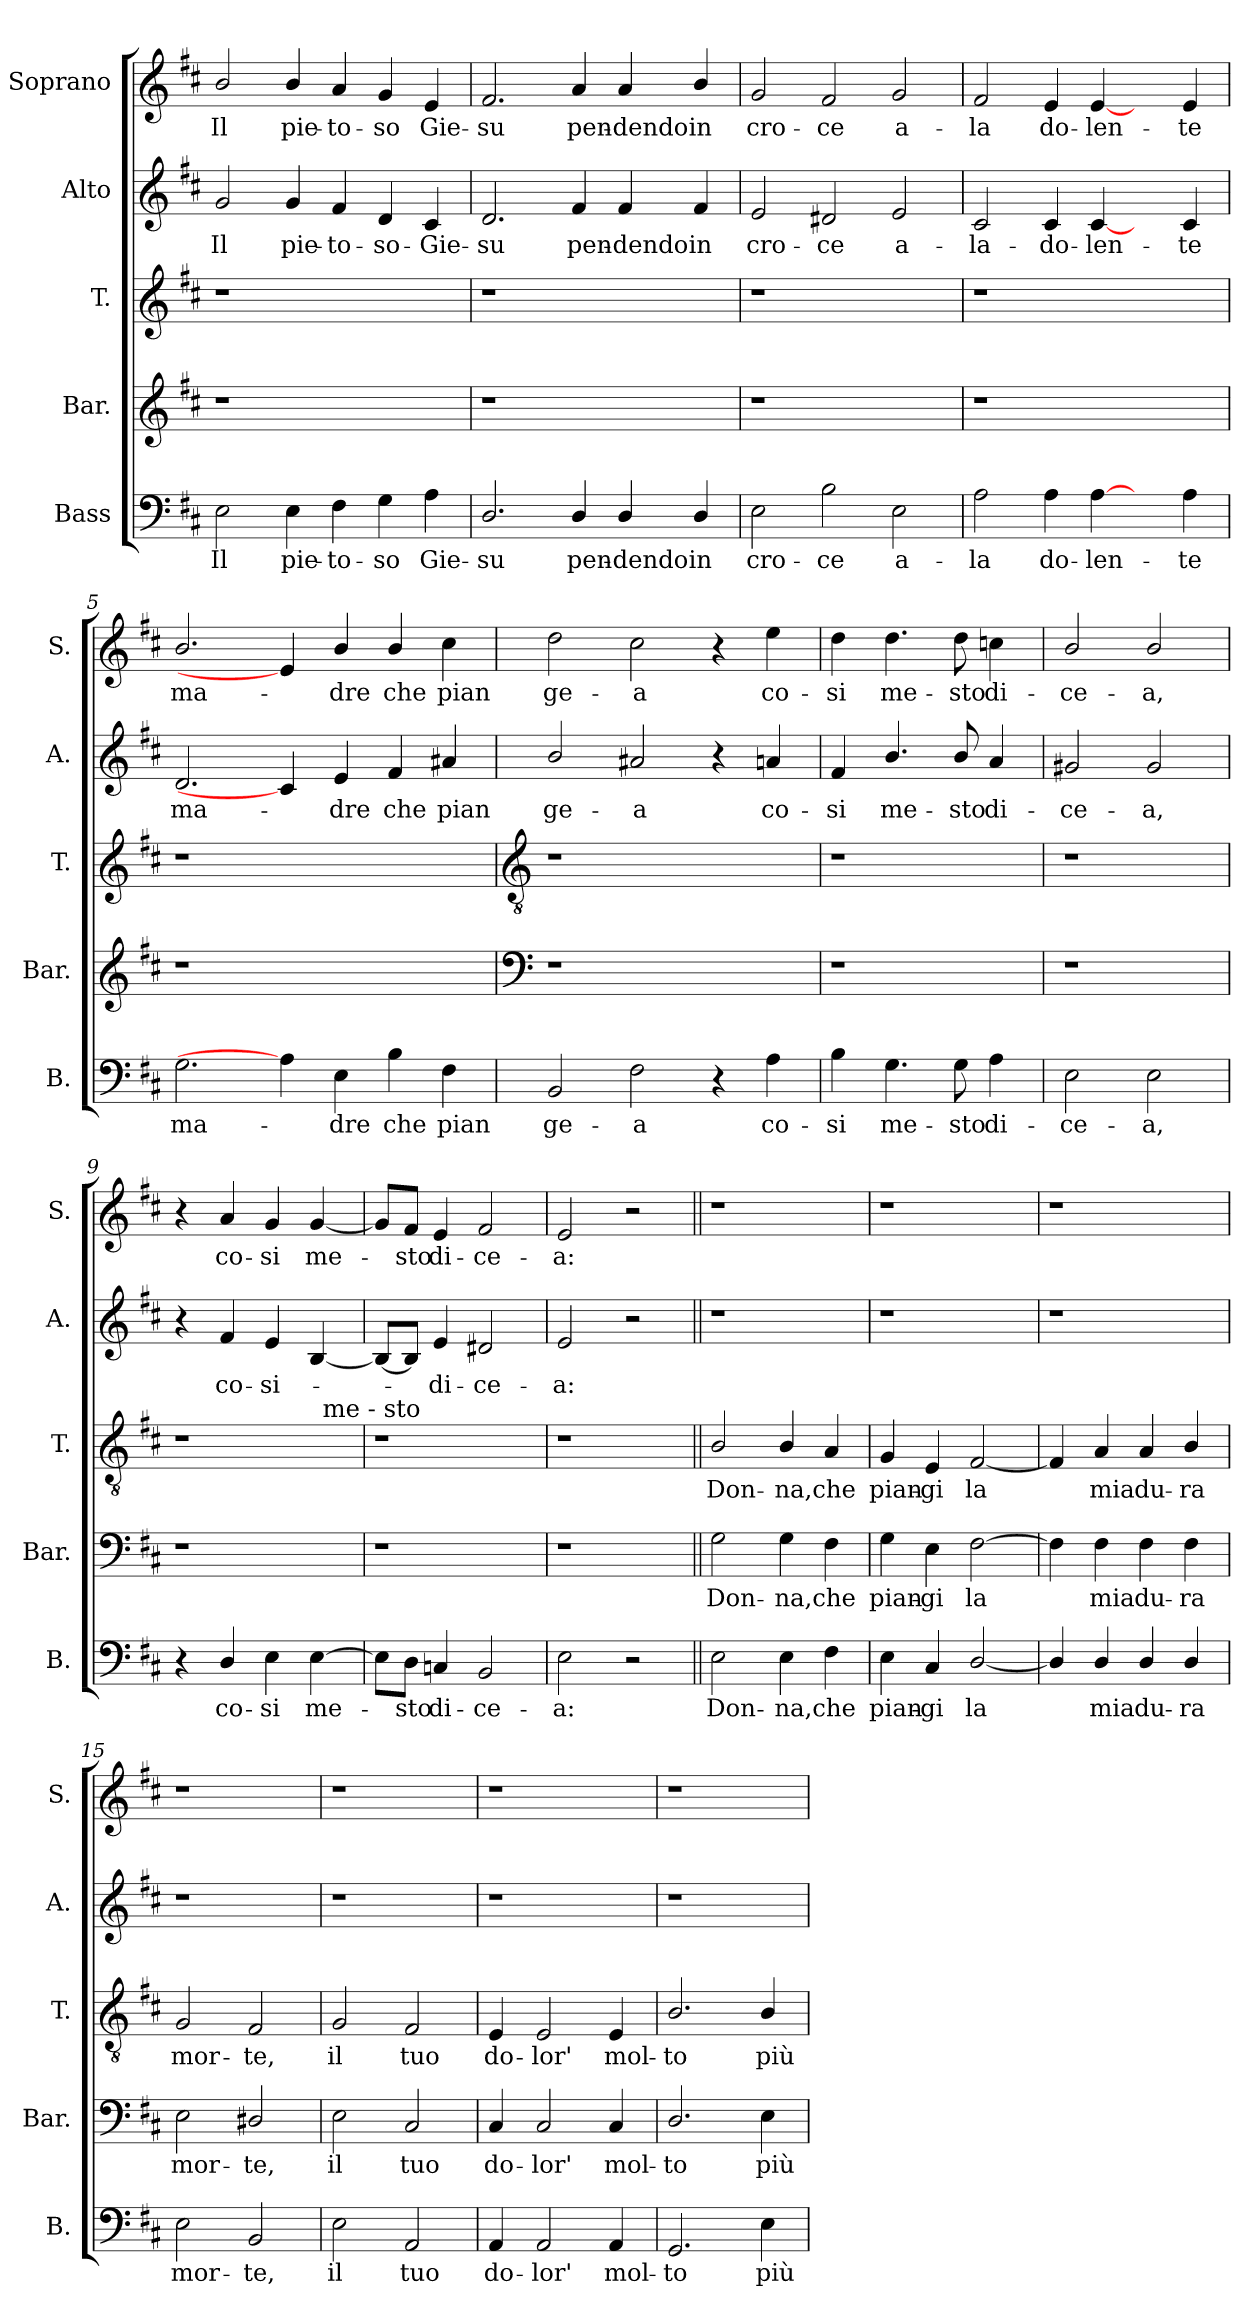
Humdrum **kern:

**kern	**text	**kern	**text	**kern	**text	**kern	**text	**kern	**text
*part5	*part5	*part4	*part4	*part3	*part3	*part2	*part2	*part1	*part1
*staff5	*staff5	*staff4	*staff4	*staff3	*staff3	*staff2	*staff2	*staff1	*staff1
*I"Bass	*	*I"Bar.	*	*I"T.	*	*I"Alto	*	*I"Soprano	*
*I'B.	*	*I'Bar.	*	*I'T.	*	*I'A.	*	*I'S.	*
*clefF4	*	*clefG2	*	*clefG2	*	*clefG2	*	*clefG2	*
*k[f#c#]	*	*k[f#c#]	*	*k[f#c#]	*	*k[f#c#]	*	*k[f#c#]	*
*D:	*	*D:	*	*D:	*	*D:	*	*D:	*
=1	=1	=1	=1	=1	=1	=1	=1	=1	=1
!	!LO:LY:b	!	!	!	!	!	!LO:LY:b	!	!LO:LY:b
2E\	Il	1r	.	1r	.	2g/	Il	2b/	Il
!	!LO:LY:b	!	!	!	!	!	!LO:LY:b	!	!LO:LY:b
4E\	pie-	.	.	.	.	4g/	pie-	4b/	pie-
!	!LO:LY:b	!	!	!	!	!	!LO:LY:b	!	!LO:LY:b
4F#\	-to-	.	.	.	.	4f#/	-to-	4a/	-to-
!	!LO:LY:b	!	!	!	!	!	!LO:LY:b	!	!LO:LY:b
4G\	-so	2ryy	.	2ryy	.	4d/	-so-	4g/	-so
!	!LO:LY:b	!	!	!	!	!	!LO:LY:b	!	!LO:LY:b
4A\	Gie-	.	.	.	.	4c#/	-Gie-	4e/	Gie-
=2	=2	=2	=2	=2	=2	=2	=2	=2	=2
!	!LO:LY:b	!	!	!	!	!	!LO:LY:b	!	!LO:LY:b
2.D/	-su	1r	.	1r	.	2.d/	-su	2.f#/	-su
!	!LO:LY:b	!	!	!	!	!	!LO:LY:b	!	!LO:LY:b
4D/	pen-	.	.	.	.	4f#/	pen-	4a/	pen-
!	!LO:LY:b	!	!	!	!	!	!LO:LY:b	!	!LO:LY:b
4D/	-den­do	2ryy	.	2ryy	.	4f#/	-den­do	4a/	-den­do
!	!LO:LY:b	!	!	!	!	!	!LO:LY:b	!	!LO:LY:b
4D/	in	.	.	.	.	4f#/	in	4b/	in
=3	=3	=3	=3	=3	=3	=3	=3	=3	=3
!	!LO:LY:b	!	!	!	!	!	!LO:LY:b	!	!LO:LY:b
2E\	cro-	1r	.	1r	.	2e/	cro-	2g/	cro-
!	!LO:LY:b	!	!	!	!	!	!LO:LY:b	!	!LO:LY:b
2B\	-ce	.	.	.	.	2d#X/	-ce	2f#/	-ce
!	!LO:LY:b	!	!	!	!	!	!LO:LY:b	!	!LO:LY:b
2E\	a-	2ryy	.	2ryy	.	2e/	a-	2g/	a-
=4	=4	=4	=4	=4	=4	=4	=4	=4	=4
!	!LO:LY:b	!	!	!	!	!	!LO:LY:b	!	!LO:LY:b
2A\	-la	1r	.	1r	.	2c#/	-la-	2f#/	-la
!	!LO:LY:b	!	!	!	!	!	!LO:LY:b	!	!LO:LY:b
4A\	do-	.	.	.	.	4c#/	-do-	4e/	do-
!	!LO:LY:b:rj	!	!	!	!	!	!LO:LY:b:rj	!	!LO:LY:b:rj
[4A\	-len-	.	.	.	.	[4c#/	-len-	[4e/	-len-
4ryy	.	2ryy	.	2ryy	.	4ryy	.	4ryy	.
!	!LO:LY:b	!	!	!	!	!	!LO:LY:b	!	!LO:LY:b
4A\	-te	.	.	.	.	4c#/	-te	4e/	-te
=5	=5	=5	=5	=5	=5	=5	=5	=5	=5
!	!LO:LY:b	!	!	!	!	!	!LO:LY:b	!	!LO:LY:b
2.G\	ma-	1r	.	1r	.	2.d/	ma-	2.b/	ma-
4A\]	.	.	.	.	.	4c#/]	.	4e/]	.
!	!LO:LY:b	!	!	!	!	!	!LO:LY:b	!	!LO:LY:b
4E\	-dre	2.ryy	.	2.ryy	.	4e/	-dre	4b/	-dre
!	!LO:LY:b	!	!	!	!	!	!LO:LY:b	!	!LO:LY:b
4B\	che	.	.	.	.	4f#/	che	4b/	che
!	!LO:LY:b	!	!	!	!	!	!LO:LY:b	!	!LO:LY:b
4F#\	pian	.	.	.	.	4a#X/	pian	4cc#\	pian
!!LO:LB:g=z
=6	=6	=6	=6	=6	=6	=6	=6	=6	=6
*	*	*clefF4	*	*clefGv2	*	*	*	*	*
!	!LO:LY:b	!LO:N:vis=1	!	!LO:N:vis=1	!	!	!LO:LY:b	!	!LO:LY:b
2BB/	ge-	1r	.	1r	.	2b/	ge-	2dd\	ge-
!	!LO:LY:b	!	!	!	!	!	!LO:LY:b	!	!LO:LY:b
2F#\	-a	.	.	.	.	2a#X/	-a	2cc#\	-a
4r	.	2ryy	.	2ryy	.	4r	.	4r	.
!	!LO:LY:b	!	!	!	!	!	!LO:LY:b	!	!LO:LY:b
4A\	co-	.	.	.	.	4an/	co-	4ee\	co-
=7	=7	=7	=7	=7	=7	=7	=7	=7	=7
!	!LO:LY:b	!	!	!	!	!	!LO:LY:b	!	!LO:LY:b
4B\	-si	1r	.	1r	.	4f#/	-si	4dd\	-si
!	!LO:LY:b	!	!	!	!	!	!LO:LY:b	!	!LO:LY:b
4.G\	me-	.	.	.	.	4.b/	me-	4.dd\	me-
!	!LO:LY:b	!	!	!	!	!	!LO:LY:b	!	!LO:LY:b
8G\	-sto	.	.	.	.	8b/	-sto	8dd\	-sto
!	!LO:LY:b	!	!	!	!	!	!LO:LY:b	!	!LO:LY:b
4A\	di-	.	.	.	.	4a/	di-	4ccn\	di-
=8	=8	=8	=8	=8	=8	=8	=8	=8	=8
!	!LO:LY:b	!	!	!	!	!	!LO:LY:b	!	!LO:LY:b
2E\	-ce-	1r	.	1r	.	2g#X/	-ce-	2b/	-ce-
!	!LO:LY:b	!	!	!	!	!	!LO:LY:b	!	!LO:LY:b
2E\	-a,	.	.	.	.	2g#/	-a,	2b/	-a,
=9	=9	=9	=9	=9	=9	=9	=9	=9	=9
*	*	*	*	*^	*	*	*	*	*
4r	.	1r	.	1r	2ryy	.	4r	.	4r	.
!	!LO:LY:b	!	!	!	!	!	!	!LO:LY:b	!	!LO:LY:b
4D/	co-	.	.	.	.	.	4f#/	co-	4a/	co-
!	!LO:LY:b	!	!	!	!	!	!	!LO:LY:b	!	!LO:LY:b
4E\	-si	.	.	.	4ryy	.	4e/	-si-	4g/	-si
!	!LO:LY:b	!	!	!	!	!	!	!	!	!LO:LY:b
[>4E\	me-	.	.	.	32ryy	.	[<4B/	.	[<4g/	me-
!	!	!	!	!	!LO:TX:a:t=me - sto	!	!	!	!	!
.	.	.	.	.	8..ryy	.	.	.	.	.
*	*	*	*	*v	*v	*	*	*	*	*
=10	=10	=10	=10	=10	=10	=10	=10	=10	=10
8E\L]	.	1r	.	1r	.	8B/L_	.	8g/L]	.
!	!LO:LY:b	!	!	!	!	!	!	!	!LO:LY:b
8D\J	-sto	.	.	.	.	8B/J]	.	8f#/J	-sto
!	!LO:LY:b	!	!	!	!	!	!LO:LY:b	!	!LO:LY:b
4Cn/	di-	.	.	.	.	4e/	-di-	4e/	di-
!	!LO:LY:b	!	!	!	!	!	!LO:LY:b	!	!LO:LY:b
2BB/	-ce-	.	.	.	.	2d#X/	-ce-	2f#/	-ce-
=11	=11	=11	=11	=11	=11	=11	=11	=11	=11
!	!LO:LY:b	!	!	!	!	!	!LO:LY:b	!	!LO:LY:b
2E\	-a:	1r	.	1r	.	2e/	-a:	2e/	-a:
2r	.	.	.	.	.	2r	.	2r	.
=12||	=12||	=12||	=12||	=12||	=12||	=12||	=12||	=12||	=12||
!	!LO:LY:b	!	!LO:LY:b	!	!LO:LY:b	!	!	!	!
2E\	Don-	2G\	Don-	2B/	Don-	1r	.	1r	.
!	!LO:LY:b	!	!LO:LY:b	!	!LO:LY:b	!	!	!	!
4E\	-na,che	4G\	-na,che	4B/	-na,che	.	.	.	.
4F#\	.	4F#\	.	4A/	.	.	.	.	.
!!LO:LB:g=z
=13	=13	=13	=13	=13	=13	=13	=13	=13	=13
!	!LO:LY:b	!	!LO:LY:b	!	!LO:LY:b	!	!	!	!
4E\	pian-	4G\	pian-	4G/	pian-	1r	.	1r	.
!	!LO:LY:b:rj	!	!LO:LY:b:rj	!	!LO:LY:b:rj	!	!	!	!
4C#/	-gi	4E\	-gi	4E/	-gi	.	.	.	.
!	!LO:LY:b	!	!LO:LY:b	!	!LO:LY:b	!	!	!	!
[<2D/	la	[>2F#\	la	[<2F#/	la	.	.	.	.
=14	=14	=14	=14	=14	=14	=14	=14	=14	=14
4D/]	.	4F#\]	.	4F#/]	.	1r	.	1r	.
!	!LO:LY:b	!	!LO:LY:b	!	!LO:LY:b	!	!	!	!
4D/	mia	4F#\	mia	4A/	mia	.	.	.	.
!	!LO:LY:b	!	!LO:LY:b	!	!LO:LY:b	!	!	!	!
4D/	du-	4F#\	du-	4A/	du-	.	.	.	.
!	!LO:LY:b	!	!LO:LY:b	!	!LO:LY:b	!	!	!	!
4D/	-ra	4F#\	-ra	4B/	-ra	.	.	.	.
=15	=15	=15	=15	=15	=15	=15	=15	=15	=15
!	!LO:LY:b	!	!LO:LY:b	!	!LO:LY:b	!	!	!	!
2E\	mor-	2E\	mor-	2G/	mor-	1r	.	1r	.
!	!LO:LY:b	!	!LO:LY:b	!	!LO:LY:b	!	!	!	!
2BB/	-te,	2D#X/	-te,	2F#/	-te,	.	.	.	.
=16	=16	=16	=16	=16	=16	=16	=16	=16	=16
!	!LO:LY:b	!	!LO:LY:b	!	!LO:LY:b	!	!	!	!
2E\	il	2E\	il	2G/	il	1r	.	1r	.
!	!LO:LY:b	!	!LO:LY:b	!	!LO:LY:b	!	!	!	!
2AA/	tuo	2C#/	tuo	2F#/	tuo	.	.	.	.
=17	=17	=17	=17	=17	=17	=17	=17	=17	=17
!	!LO:LY:b	!	!LO:LY:b	!	!LO:LY:b	!	!	!	!
4AA/	do-	4C#/	do-	4E/	do-	1r	.	1r	.
!	!LO:LY:b	!	!LO:LY:b	!	!LO:LY:b	!	!	!	!
2AA/	-lor'	2C#/	-lor'	2E/	-lor'	.	.	.	.
!	!LO:LY:b	!	!LO:LY:b	!	!LO:LY:b	!	!	!	!
4AA/	mol-	4C#/	mol-	4E/	mol-	.	.	.	.
=18	=18	=18	=18	=18	=18	=18	=18	=18	=18
!	!LO:LY:b	!	!LO:LY:b	!	!LO:LY:b	!	!	!	!
2.GG/	-to	2.D/	-to	2.B/	-to	1r	.	1r	.
!	!LO:LY:b	!	!LO:LY:b	!	!LO:LY:b	!	!	!	!
4E\	più	4E\	più	4B/	più	.	.	.	.
=	=	=	=	=	=	=	=	=	=
*-	*-	*-	*-	*-	*-	*-	*-	*-	*-
